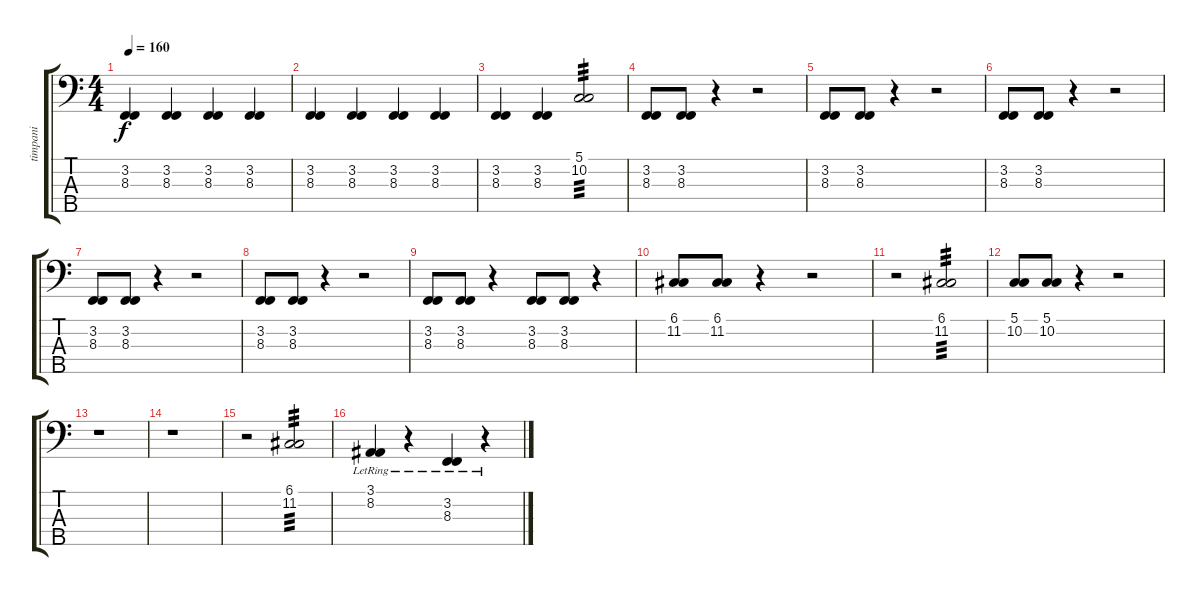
\track ("timpani" "timpani") {instrument timpani}
\staff {score tabs}
\tuning (G2 D2 A1 E1 B0) {hide}
\ts (4 4)
\tempo 160
\clef f4
\ks c
(3.2 8.3).4{dy f} (3.2 8.3).4 (3.2 8.3).4 (3.2 8.3).4 |
(3.2 8.3).4 (3.2 8.3).4 (3.2 8.3).4 (3.2 8.3).4 |
(3.2 8.3).4 (3.2 8.3).4 (5.1 10.2).2{tp 3} |
(3.2 8.3).8 (3.2 8.3).8 r.4 r.2 |
(3.2 8.3).8 (3.2 8.3).8 r.4 r.2 |
(3.2 8.3).8 (3.2 8.3).8 r.4 r.2 |
(3.2 8.3).8 (3.2 8.3).8 r.4 r.2 |
(3.2 8.3).8 (3.2 8.3).8 r.4 r.2 |
(3.2 8.3).8 (3.2 8.3).8 r.4 (3.2 8.3).8 (3.2 8.3).8 r.4 |
(6.1 11.2).8 (6.1 11.2).8 r.4 r.2 |
r.2 (6.1 11.2).2{tp 3} |
(5.1 10.2).8 (5.1 10.2).8 r.4 r.2 |
r.1 |
r.1 |
r.2 (6.1 11.2).2{tp 3} |
(3.1{lr} 8.2{lr}).4 r.4 (3.2{lr} 8.3{lr}).4 r.4
